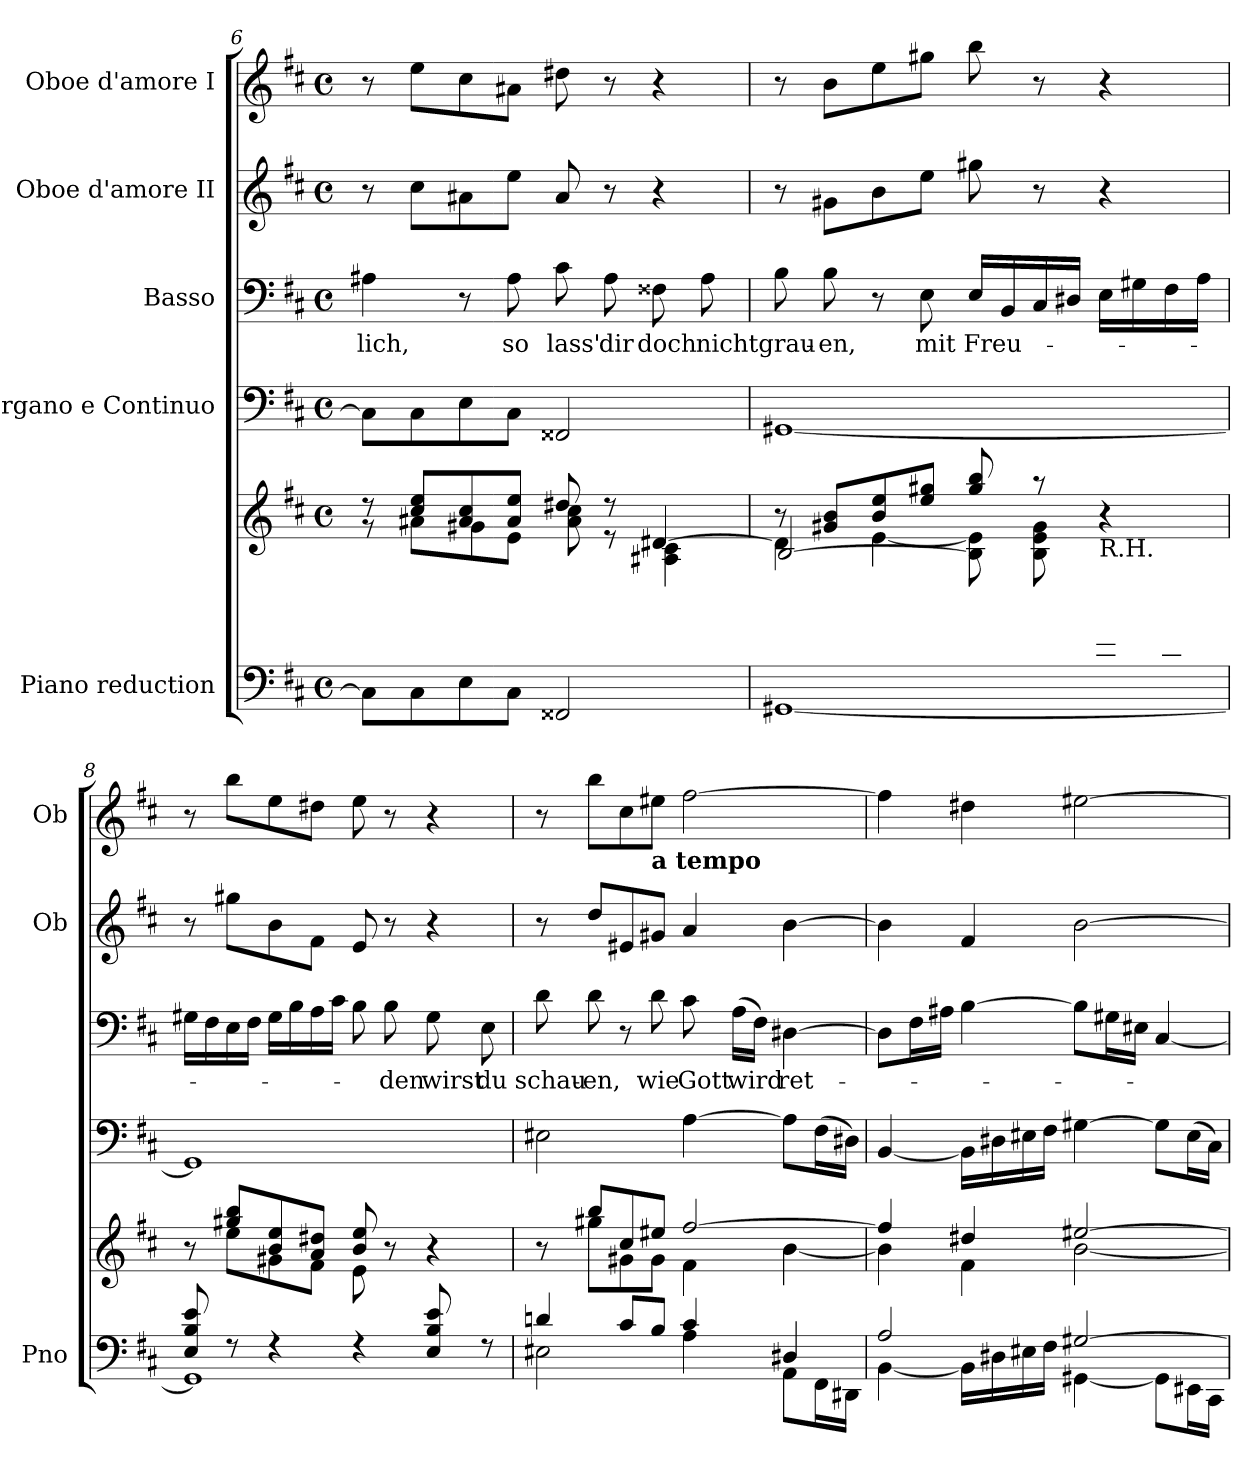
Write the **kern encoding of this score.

**kern	**kern	**kern	**kern	**text	**kern	**kern
*part5	*part5	*part4	*part3	*part3	*part2	*part1
*staff6	*staff5	*staff4	*staff3	*staff3	*staff2	*staff1
*I"Piano reduction	*	*I"Organo e Continuo	*I"Basso	*	*I"Oboe d'amore II	*I"Oboe d'amore I
*I'Pno	*	*	*	*	*I'Ob	*I'Ob
*clefF4	*clefG2	*clefF4	*clefF4	*	*clefG2	*clefG2
*k[f#c#]	*k[f#c#]	*k[f#c#]	*k[f#c#]	*	*k[f#c#]	*k[f#c#]
*M4/4	*M4/4	*M4/4	*M4/4	*	*M4/4	*M4/4
*met(c)	*met(c)	*met(c)	*met(c)	*	*met(c)	*met(c)
=6	=6	=6	=6	=6	=6	=6
*	*^	*	*	*	*	*
!	!	!	!	!	!LO:LY:b	!	!
8C#\L]	8r	8r	8C#\L]	4A#X\	-lich,	8r	8r
8C#\	8cc#/ 8ee/L	8a#X\L	8C#\	.	.	8cc#\L	8ee\L
8E\	8a#/ 8cc#/	8g#X\	8E\	8r	.	8a#X\	8cc#\
!	!	!	!	!	!LO:LY:b	!	!
8C#\J	8a#/ 8ee/J	8e\J	8C#\J	8A#\	so	8ee\J	8a#X\J
!	!	!	!	!	!LO:LY:b	!	!
2FF##X/	8dd#X/	8a#\ 8cc#\	2FF##X/	8c#\	lass'	8a#/	8dd#X\
!	!	!	!	!	!LO:LY:b	!	!
.	8r	8r	.	8A#\	dir	8r	8r
!	!	!	!	!	!LO:LY:b	!	!
.	[4d#X/	4A#X\ 4c#\	.	8F##X\	doch	4r	4r
!	!	!	!	!	!LO:LY:b	!	!
.	.	.	.	8A#\	nicht	.	.
=7	=7	=7	=7	=7	=7	=7	=7
*^	*	*^	*	*	*	*	*
!	!	!	!	!	!	!	!LO:LY:b	!	!
2.ryy	[1GG#X	8r	4d#\]	[2B/	[1GG#X	8B\	grau-	8r	8r
!	!	!	!	!	!	!	!LO:LY:b	!	!
.	.	8g#X/ 8b/L	.	.	.	8B\	-en,	8g#X\L	8b\L
.	.	8b/ 8ee/	[4e\	.	.	8r	.	8b\	8ee\
!	!	!	!	!	!	!	!LO:LY:b	!	!
.	.	8ee/ 8gg#X/J	.	.	.	8E\	mit	8ee\J	8gg#X\J
!	!	!	!	!	!	!	!LO:LY:b	!	!
.	.	8gg#/ 8bb/	8B\] 8e\]L	2ryy	.	16E/LL	Freu-	8gg#X\	8bb\
.	.	.	.	.	.	16BB/	.	.	.
.	.	8r	8B\ 8e\ 8g#\	.	.	16C#/	.	8r	8r
.	.	.	.	.	.	16D#X/JJ	.	.	.
!	!	!LO:TX:b:t=R.H.	!	!	!	!	!	!	!
8G#X/ 8B/ 8e/	.	4r	4ryy	.	.	16E\LL	.	4r	4r
.	.	.	.	.	.	16G#X\	.	.	.
8F#X/ 8A/ 8d#X/J	.	.	.	.	.	16F#\	.	.	.
.	.	.	.	.	.	16A\JJ	.	.	.
*	*	*	*v	*v	*	*	*	*	*
=8	=8	=8	=8	=8	=8	=8	=8	=8
8E/ 8B/ 8e/	1GG#]	8r	8ryy	1GG#]	16G#X\LL	.	8r	8r
.	.	.	.	.	16F#\	.	.	.
8r	.	8gg#X/ 8bb/L	8ee\L	.	16E\	.	8gg#X\L	8bb\L
.	.	.	.	.	16F#\JJ	.	.	.
4r	.	8b/ 8ee/	8g#X\	.	16G#\LL	.	8b\	8ee\
.	.	.	.	.	16B\	.	.	.
.	.	8a/ 8dd#X/J	8f#\J	.	16A\	.	8f#\J	8dd#X\J
.	.	.	.	.	16c#\JJ	.	.	.
4r	.	8b/ 8ee/	8e\	.	8B\	.	8e/	8ee\
!	!	!	!	!	!	!LO:LY:b	!	!
.	.	8r	8ryy	.	8B\	-den	8r	8r
!	!	!	!	!	!	!LO:LY:b	!	!
8E/ 8B/ 8e/	.	4r	4ryy	.	8G#\	wirst	4r	4r
!	!	!	!	!	!	!LO:LY:b	!	!
8r	.	.	.	.	8E\	du	.	.
!!LO:PB:g=z
=9	=9	=9	=9	=9	=9	=9	=9	=9
!	!	!	!	!	!	!LO:LY:b	!	!
4dn/	2E#X\	8r	8ryy	2E#X\	8d\	schau-	8r	8r
!	!	!	!	!	!	!LO:LY:b	!	!
.	.	8bb/L	8gg#X\L	.	8d\	-en,	8dd/L	8bb\L
8c#/L	.	8cc#/	8g#X\	.	8r	.	8e#X/	8cc#\
!	!	!	!	!	!	!	!	!LO:TX:b:B:t=a tempo
!	!	!	!	!	!	!LO:LY:b	!	!
8B/J	.	8ee#X/J	8g#\J	.	8d\	wie	8g#X/J	8ee#X\J
!	!	!	!	!	!	!LO:LY:b	!	!
4c#/	4A\	[2ff#/	4f#\	[4A\	8c#\	Gott	4a/	[2ff#\
!	!	!	!	!	!	!LO:LY:b	!	!
.	.	.	.	.	(16A\LL	wird	.	.
.	.	.	.	.	16F#\JJ)	.	.	.
!	!	!	!	!	!	!LO:LY:b	!	!
4D#X/	8AA\L	.	[4b\	8A\L]	[4D#X\	ret-	[4b\	.
.	16FF#\L	.	.	(16F#\L	.	.	.	.
.	16DD#X\JJ	.	.	16D#X\JJ)	.	.	.	.
=10	=10	=10	=10	=10	=10	=10	=10	=10
2A/	[4BB\	4ff#/]	4b\]	[4BB/	8D#\L]	.	4b\]	4ff#\]
.	.	.	.	.	16F#\L	.	.	.
.	.	.	.	.	16A#X\JJ	.	.	.
.	16BB\LL]	4dd#X/	4f#\	16BB\LL]	[4B\	.	4f#/	4dd#X\
.	16D#X\	.	.	16D#X\	.	.	.	.
.	16E#X\	.	.	16E#X\	.	.	.	.
.	16F#\JJ	.	.	16F#\JJ	.	.	.	.
[2G#X/	[4GG#X\	[2ee#X/	[2b\	[4G#X\	8B\L]	.	[2b\	[2ee#X\
.	.	.	.	.	16G#X\L	.	.	.
.	.	.	.	.	16E#X\JJ	.	.	.
.	8GG#\L]	.	.	8G#\L]	[4C#/	.	.	.
.	16EE#X\L	.	.	(16E#\L	.	.	.	.
.	16CC#\JJ	.	.	16C#\JJ)	.	.	.	.
*v	*v	*	*	*	*	*	*	*
*	*v	*v	*	*	*	*	*
=	=	=	=	=	=	=
*-	*-	*-	*-	*-	*-	*-
